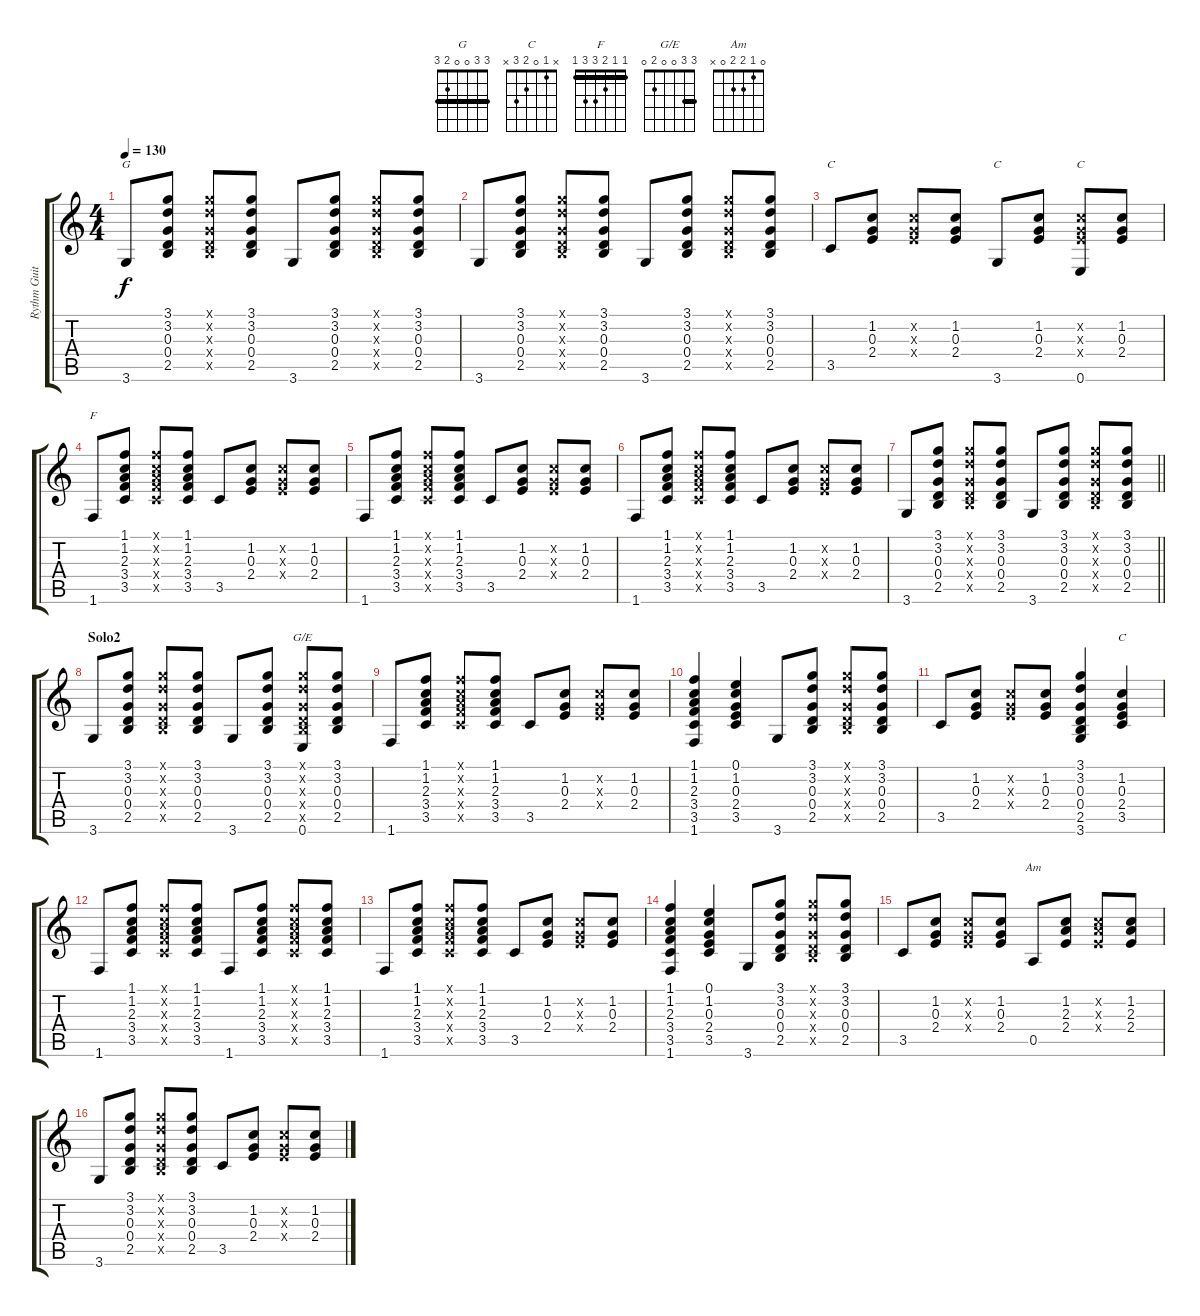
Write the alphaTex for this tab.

\track ("Rythm Guitar" "Rythm Guit") {instrument acousticguitarnylon}
\staff {score tabs}
\tuning (E4 B3 G3 D3 A2 E2) {hide}
\chord ("G" 3 3 0 0 2 3) {barre 3}
\chord ("C" 0 1 0 2 3 x)
\chord ("C" 0 1 0 2 3 3)
\chord ("C" 0 1 0 2 3 0)
\chord ("F" 1 1 2 3 3 1) {barre 1}
\chord ("G/E" 3 3 0 0 2 0) {barre 3}
\chord ("C" x 1 0 2 3 x)
\chord ("Am" 0 1 2 2 0 x)
\ts (4 4)
\tempo 130
\clef g2
\ks c
3.6.8{ch "G" dy f} (3.1 3.2 0.3 0.4 2.5).8 (3.1{x} 3.2{x} 0.3{x} 0.4{x} 2.5{x}).8 (3.1 3.2 0.3 0.4 2.5).8 3.6.8 (3.1 3.2 0.3 0.4 2.5).8 (3.1{x} 3.2{x} 0.3{x} 0.4{x} 2.5{x}).8 (3.1 3.2 0.3 0.4 2.5).8 |
3.6.8 (3.1 3.2 0.3 0.4 2.5).8 (3.1{x} 3.2{x} 0.3{x} 0.4{x} 2.5{x}).8 (3.1 3.2 0.3 0.4 2.5).8 3.6.8 (3.1 3.2 0.3 0.4 2.5).8 (3.1{x} 3.2{x} 0.3{x} 0.4{x} 2.5{x}).8 (3.1 3.2 0.3 0.4 2.5).8 |
3.5.8{ch "C"} (1.2 0.3 2.4).8 (1.2{x} 0.3{x} 2.4{x}).8 (1.2 0.3 2.4).8 3.6.8{ch "C"} (1.2 0.3 2.4).8 (1.2{x} 0.3{x} 2.4{x} 0.6).8{ch "C"} (1.2 0.3 2.4).8 |
1.6.8{ch "F"} (1.1 1.2 2.3 3.4 3.5).8 (1.1{x} 1.2{x} 2.3{x} 3.4{x} 3.5{x}).8 (1.1 1.2 2.3 3.4 3.5).8 3.5.8 (1.2 0.3 2.4).8 (1.2{x} 0.3{x} 2.4{x}).8 (1.2 0.3 2.4).8 |
1.6.8 (1.1 1.2 2.3 3.4 3.5).8 (1.1{x} 1.2{x} 2.3{x} 3.4{x} 3.5{x}).8 (1.1 1.2 2.3 3.4 3.5).8 3.5.8 (1.2 0.3 2.4).8 (1.2{x} 0.3{x} 2.4{x}).8 (1.2 0.3 2.4).8 |
1.6.8 (1.1 1.2 2.3 3.4 3.5).8 (1.1{x} 1.2{x} 2.3{x} 3.4{x} 3.5{x}).8 (1.1 1.2 2.3 3.4 3.5).8 3.5.8 (1.2 0.3 2.4).8 (1.2{x} 0.3{x} 2.4{x}).8 (1.2 0.3 2.4).8 |
\barLineRight lightlight
3.6.8 (3.1 3.2 0.3 0.4 2.5).8 (3.1{x} 3.2{x} 0.3{x} 0.4{x} 2.5{x}).8 (3.1 3.2 0.3 0.4 2.5).8 3.6.8 (3.1 3.2 0.3 0.4 2.5).8 (3.1{x} 3.2{x} 0.3{x} 0.4{x} 2.5{x}).8 (3.1 3.2 0.3 0.4 2.5).8 |
\section ("" "Solo2")
3.6.8 (3.1 3.2 0.3 0.4 2.5).8 (3.1{x} 3.2{x} 0.3{x} 0.4{x} 2.5{x}).8 (3.1 3.2 0.3 0.4 2.5).8 3.6.8 (3.1 3.2 0.3 0.4 2.5).8 (3.1{x} 3.2{x} 0.3{x} 0.4{x} 2.5{x} 0.6).8{ch "G/E"} (3.1 3.2 0.3 0.4 2.5).8 |
1.6.8 (1.1 1.2 2.3 3.4 3.5).8 (1.1{x} 1.2{x} 2.3{x} 3.4{x} 3.5{x}).8 (1.1 1.2 2.3 3.4 3.5).8 3.5.8 (1.2 0.3 2.4).8 (1.2{x} 0.3{x} 2.4{x}).8 (1.2 0.3 2.4).8 |
(1.1 1.2 2.3 3.4 3.5 1.6).4 (0.1 1.2 0.3 2.4 3.5).4 3.6.8 (3.1 3.2 0.3 0.4 2.5).8 (3.1{x} 3.2{x} 0.3{x} 0.4{x} 2.5{x}).8 (3.1 3.2 0.3 0.4 2.5).8 |
3.5.8 (1.2 0.3 2.4).8 (1.2{x} 0.3{x} 2.4{x}).8 (1.2 0.3 2.4).8 (3.1 3.2 0.3 0.4 2.5 3.6).4 (1.2 0.3 2.4 3.5).4{ch "C"} |
1.6.8 (1.1 1.2 2.3 3.4 3.5).8 (1.1{x} 1.2{x} 2.3{x} 3.4{x} 3.5{x}).8 (1.1 1.2 2.3 3.4 3.5).8 1.6.8 (1.1 1.2 2.3 3.4 3.5).8 (1.1{x} 1.2{x} 2.3{x} 3.4{x} 3.5{x}).8 (1.1 1.2 2.3 3.4 3.5).8 |
1.6.8 (1.1 1.2 2.3 3.4 3.5).8 (1.1{x} 1.2{x} 2.3{x} 3.4{x} 3.5{x}).8 (1.1 1.2 2.3 3.4 3.5).8 3.5.8 (1.2 0.3 2.4).8 (1.2{x} 0.3{x} 2.4{x}).8 (1.2 0.3 2.4).8 |
(1.1 1.2 2.3 3.4 3.5 1.6).4 (0.1 1.2 0.3 2.4 3.5).4 3.6.8 (3.1 3.2 0.3 0.4 2.5).8 (3.1{x} 3.2{x} 0.3{x} 0.4{x} 2.5{x}).8 (3.1 3.2 0.3 0.4 2.5).8 |
3.5.8 (1.2 0.3 2.4).8 (1.2{x} 0.3{x} 2.4{x}).8 (1.2 0.3 2.4).8 0.5.8{ch "Am"} (1.2 2.3 2.4).8 (1.2{x} 2.3{x} 2.4{x}).8 (1.2 2.3 2.4).8 |
3.6.8 (3.1 3.2 0.3 0.4 2.5).8 (3.1{x} 3.2{x} 0.3{x} 0.4{x} 2.5{x}).8 (3.1 3.2 0.3 0.4 2.5).8 3.5.8 (1.2 0.3 2.4).8 (1.2{x} 0.3{x} 2.4{x}).8 (1.2 0.3 2.4).8
